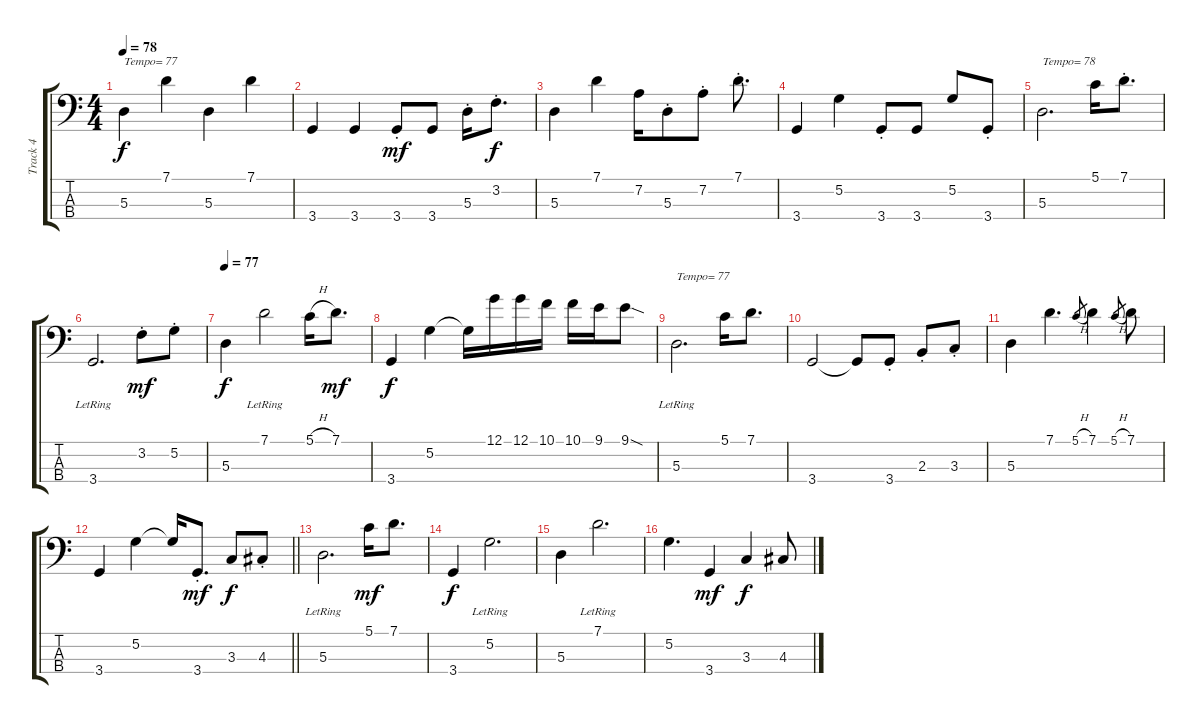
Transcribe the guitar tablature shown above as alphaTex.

\track ("Track 4" "Track 4") {instrument electricbassfinger}
\staff {score tabs}
\tuning (G2 D2 A1 E1) {hide}
\ts (4 4)
\tempo 78
\clef f4
\ks c
5.3.4{txt "Tempo= 77" dy f} 7.1.4 5.3.4 7.1.4 |
3.4.4 3.4.4 3.4{st}.8{dy mf} 3.4.8 5.3{st}.16 3.2{st}.8{d dy f} |
5.3.4 7.1.4 7.2.16 5.3{st}.8 7.2{st}.8 7.1{st}.8{d} |
3.4.4 5.2.4 3.4{st}.8 3.4.8 5.2.8 3.4{st}.8 |
5.3.2{d txt "Tempo= 78"} 5.1.16 7.1{st}.8{d} |
3.4{lr}.2{d} 3.2{st}.8{dy mf} 5.2{st}.8 |
\tempo 77
5.3.4{dy f} 7.1{lr}.2 5.1{h}.16 7.1.8{d dy mf} |
3.4.4{dy f} 5.2.4 5.2{t}.16 12.1.16 12.1.16 10.1.16 10.1.16 9.1.16 9.1{sod}.8 |
5.3{lr}.2{d txt "Tempo= 77"} 5.1.16 7.1.8{d} |
3.4.2 3.4{t}.8 3.4{st}.8 2.3{st}.8 3.3{st}.8 |
5.3.4 7.1.4{d} 5.1{h}.8{gr} 7.1.4 5.1{h}.8{gr} 7.1.8 |
\barLineRight lightlight
3.4.4 5.2.4 5.2{t}.16 3.4{st}.8{d dy mf} 3.3.8{dy f} 4.3{st}.8 |
5.3{lr}.2{d} 5.1.16{dy mf} 7.1.8{d} |
3.4.4{dy f} 5.2{lr}.2{d} |
5.3.4 7.1{lr}.2{d} |
5.2.4{d} 3.4.4{dy mf} 3.3.4{dy f} 4.3.8
